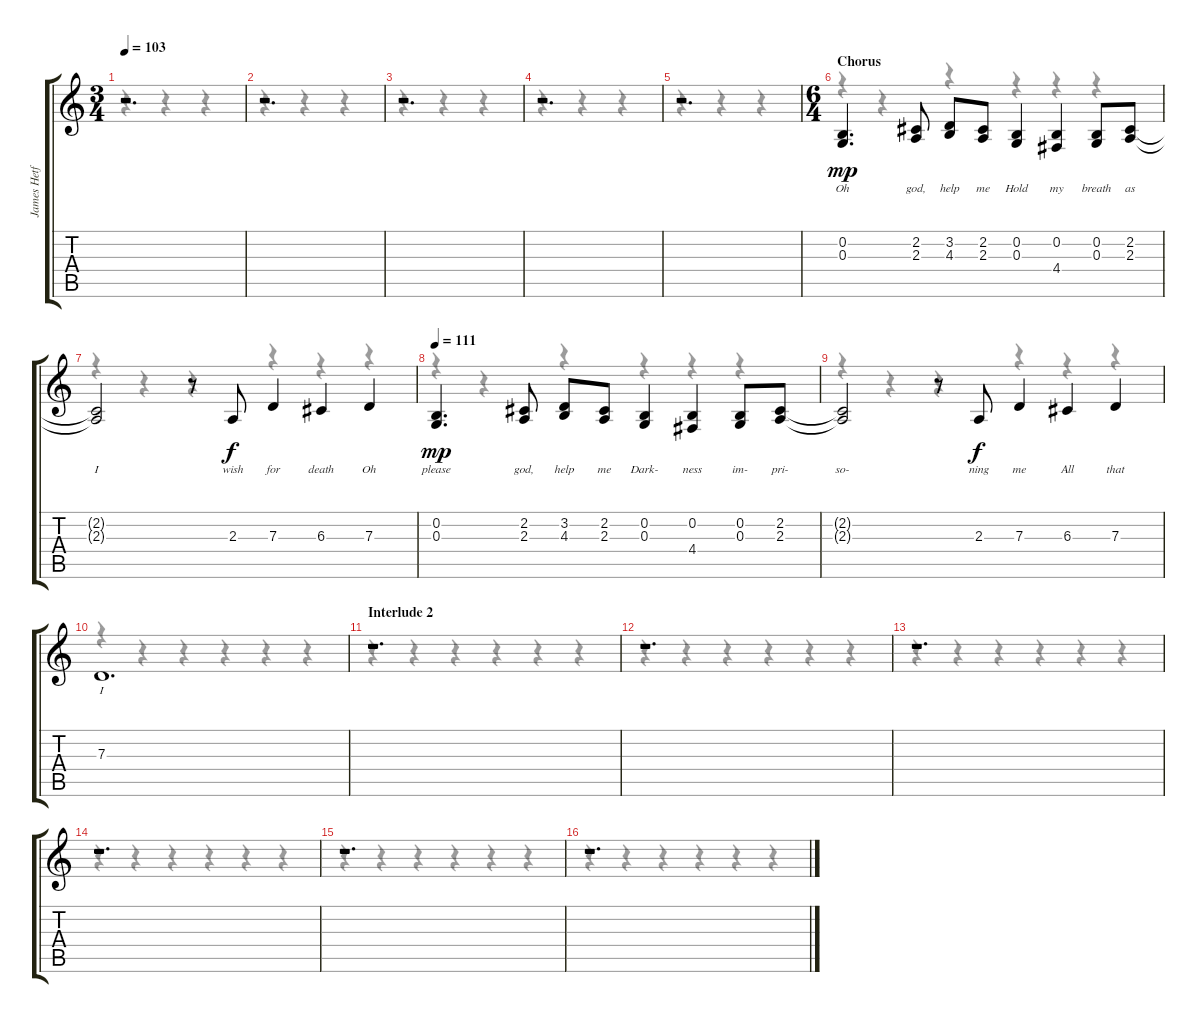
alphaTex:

\track ("James Hetfield (Lead Vocals)" "James Hetf") {instrument clarinet}
\staff {score tabs}
\tuning (E4 B3 G3 D3 A2 E2) {hide}
\voice
\ts (3 4)
\tempo 103
\clef g2
\ks c
r.2{d dy f} |
r.2{d} |
r.2{d} |
r.2{d} |
r.2{d} |
\ts (6 4)
\section ("" "Chorus")
(0.2 0.3).4{d lyrics (0 "Oh") lyrics (1 "") lyrics (2 "") lyrics (3 "") lyrics (4 "") dy mp} (2.2 2.3).8{lyrics (0 "god,") lyrics (1 "") lyrics (2 "") lyrics (3 "") lyrics (4 "")} (3.2 4.3).8{lyrics (0 "help") lyrics (1 "") lyrics (2 "") lyrics (3 "") lyrics (4 "")} (2.2 2.3).8{lyrics (0 "me") lyrics (1 "") lyrics (2 "") lyrics (3 "") lyrics (4 "")} (0.2 0.3).4{lyrics (0 "Hold") lyrics (1 "") lyrics (2 "") lyrics (3 "") lyrics (4 "")} (0.2 4.4).4{lyrics (0 "my") lyrics (1 "") lyrics (2 "") lyrics (3 "") lyrics (4 "")} (0.2 0.3).8{lyrics (0 "breath") lyrics (1 "") lyrics (2 "") lyrics (3 "") lyrics (4 "")} (2.2 2.3).8{lyrics (0 "as") lyrics (1 "") lyrics (2 "") lyrics (3 "") lyrics (4 "")} |
(2.2{t} 2.3{t}).2{lyrics (0 "I") lyrics (1 "") lyrics (2 "") lyrics (3 "") lyrics (4 "")} r.8 2.3.8{lyrics (0 "wish") lyrics (1 "") lyrics (2 "") lyrics (3 "") lyrics (4 "") dy f} 7.3.4{lyrics (0 "for") lyrics (1 "") lyrics (2 "") lyrics (3 "") lyrics (4 "")} 6.3.4{lyrics (0 "death") lyrics (1 "") lyrics (2 "") lyrics (3 "") lyrics (4 "")} 7.3.4{lyrics (0 "Oh") lyrics (1 "") lyrics (2 "") lyrics (3 "") lyrics (4 "")} |
\tempo 111
(0.2 0.3).4{d lyrics (0 "please") lyrics (1 "") lyrics (2 "") lyrics (3 "") lyrics (4 "") dy mp} (2.2 2.3).8{lyrics (0 "god,") lyrics (1 "") lyrics (2 "") lyrics (3 "") lyrics (4 "")} (3.2 4.3).8{lyrics (0 "help") lyrics (1 "") lyrics (2 "") lyrics (3 "") lyrics (4 "")} (2.2 2.3).8{lyrics (0 "me") lyrics (1 "") lyrics (2 "") lyrics (3 "") lyrics (4 "")} (0.2 0.3).4{lyrics (0 "Dark-") lyrics (1 "") lyrics (2 "") lyrics (3 "") lyrics (4 "")} (0.2 4.4).4{lyrics (0 "ness") lyrics (1 "") lyrics (2 "") lyrics (3 "") lyrics (4 "")} (0.2 0.3).8{lyrics (0 "im-") lyrics (1 "") lyrics (2 "") lyrics (3 "") lyrics (4 "")} (2.2 2.3).8{lyrics (0 "pri-") lyrics (1 "") lyrics (2 "") lyrics (3 "") lyrics (4 "")} |
(2.2{t} 2.3{t}).2{lyrics (0 "so-") lyrics (1 "") lyrics (2 "") lyrics (3 "") lyrics (4 "")} r.8 2.3.8{lyrics (0 "ning") lyrics (1 "") lyrics (2 "") lyrics (3 "") lyrics (4 "") dy f} 7.3.4{lyrics (0 "me") lyrics (1 "") lyrics (2 "") lyrics (3 "") lyrics (4 "")} 6.3.4{lyrics (0 "All") lyrics (1 "") lyrics (2 "") lyrics (3 "") lyrics (4 "")} 7.3.4{lyrics (0 "that") lyrics (1 "") lyrics (2 "") lyrics (3 "") lyrics (4 "")} |
7.3.1{d lyrics (0 "I") lyrics (1 "") lyrics (2 "") lyrics (3 "") lyrics (4 "")} |
\section ("" "Interlude 2")
r.1{d} |
r.1{d} |
r.1{d} |
r.1{d} |
r.1{d} |
r.1{d}
\voice
\clef g2
\ottava regular
\simile none
\ks c
r.4{dy f} r.4 r.4 |
r.4 r.4 r.4 |
r.4 r.4 r.4 |
r.4 r.4 r.4 |
r.4 r.4 r.4 |
r.4 r.4 r.4 r.4 r.4 r.4 |
r.4 r.4 r.4 r.4 r.4 r.4 |
r.4 r.4 r.4 r.4 r.4 r.4 |
r.4 r.4 r.4 r.4 r.4 r.4 |
r.4 r.4 r.4 r.4 r.4 r.4 |
r.4 r.4 r.4 r.4 r.4 r.4 |
r.4 r.4 r.4 r.4 r.4 r.4 |
r.4 r.4 r.4 r.4 r.4 r.4 |
r.4 r.4 r.4 r.4 r.4 r.4 |
r.4 r.4 r.4 r.4 r.4 r.4 |
r.4 r.4 r.4 r.4 r.4 r.4
